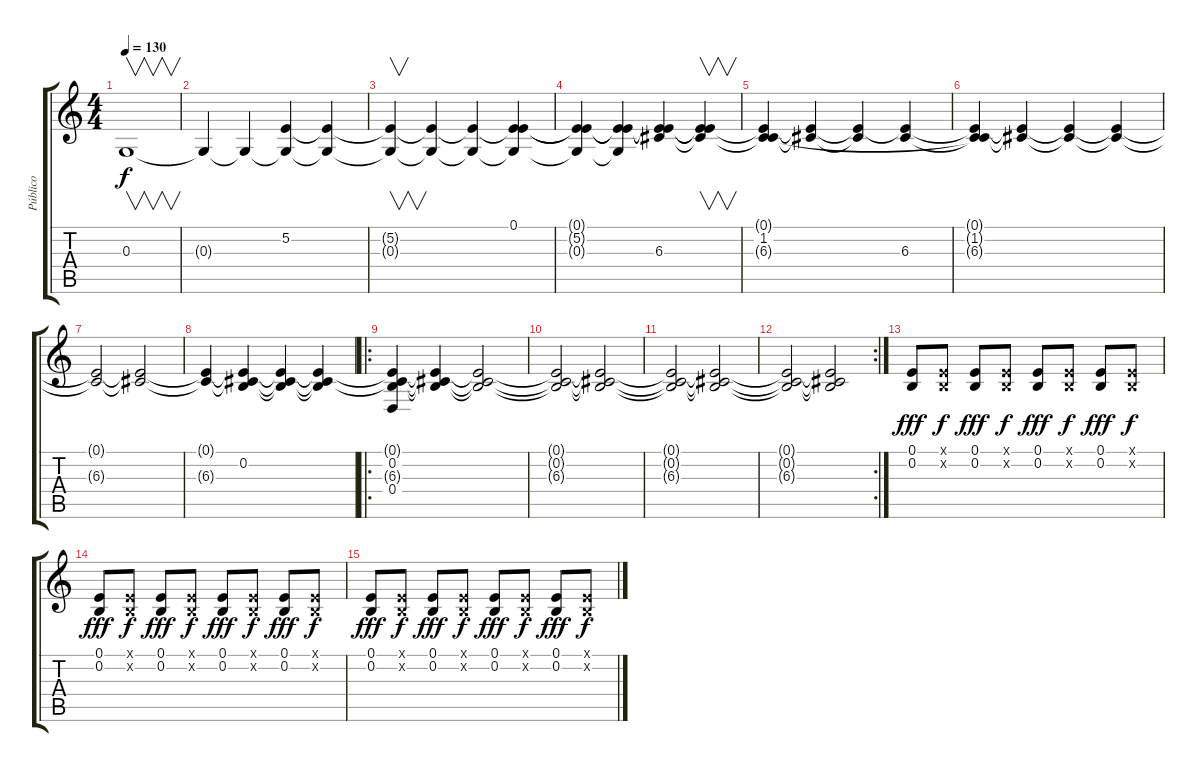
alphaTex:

\track ("Público" "Público") {instrument applause}
\staff {score tabs}
\tuning (E4 B3 G3 D3 A2 E2) {hide}
\ts (4 4)
\tempo 130
\clef g2
\ks c
0.3.1{v dy f instrument applause} |
0.3{t}.4 0.3{t}.4 (5.2 0.3{t}).4 (5.2{t} 0.3{t}).4 |
(5.2{t} 0.3{t}).4{v} (5.2{t} 0.3{t}).4 (5.2{t} 0.3{t}).4 (0.1 5.2{t} 0.3{t}).4 |
(0.1{t} 5.2{t} 0.3{t}).4 (0.1{t} 5.2{t} 0.3{t}).4 (0.1{t} 5.2{t} 6.3).4 (0.1{t} 5.2{t} 6.3{t}).4{v} |
(0.1{t} 1.2 6.3{t}).4 (0.1{t} 6.3{t}).4 (0.1{t} 6.3{t}).4 (0.1{t} 6.3).4 |
(0.1{t} 1.2{t} 6.3{t}).4 (0.1{t} 6.3{t}).4 (0.1{t} 6.3{t}).4 (0.1{t} 6.3{t}).4 |
(0.1{t} 6.3{t}).2 (0.1{t} 6.3{t}).2 |
(0.1{t} 6.3{t}).4 (0.1{t} 0.2 6.3{t}).4 (0.1{t} 0.2{t} 6.3{t}).4 (0.1{t} 0.2{t} 6.3{t}).4 |
\ro
(0.1{t} 0.2 6.3{t} 0.4).4{volume 4} (0.1{t} 0.2{t} 6.3{t}).4 (0.1{t} 0.2{t} 6.3{t}).2 |
(0.1{t} 0.2{t} 6.3{t}).2 (0.1{t} 0.2{t} 6.3{t}).2 |
(0.1{t} 0.2{t} 6.3{t}).2 (0.1{t} 0.2{t} 6.3{t}).2 |
\rc 2
(0.1{t} 0.2{t} 6.3{t}).2 (0.1{t} 0.2{t} 6.3{t}).2 |
(0.1 0.2).8{dy fff volume 9} (0.1{x} 0.2{x}).8{dy f} (0.1 0.2).8{dy fff} (0.1{x} 0.2{x}).8{dy f} (0.1 0.2).8{dy fff} (0.1{x} 0.2{x}).8{dy f} (0.1 0.2).8{dy fff} (0.1{x} 0.2{x}).8{dy f} |
(0.1 0.2).8{dy fff} (0.1{x} 0.2{x}).8{dy f} (0.1 0.2).8{dy fff} (0.1{x} 0.2{x}).8{dy f} (0.1 0.2).8{dy fff} (0.1{x} 0.2{x}).8{dy f} (0.1 0.2).8{dy fff} (0.1{x} 0.2{x}).8{dy f} |
(0.1 0.2).8{dy fff} (0.1{x} 0.2{x}).8{dy f} (0.1 0.2).8{dy fff} (0.1{x} 0.2{x}).8{dy f} (0.1 0.2).8{dy fff} (0.1{x} 0.2{x}).8{dy f} (0.1 0.2).8{dy fff} (0.1{x} 0.2{x}).8{dy f}
